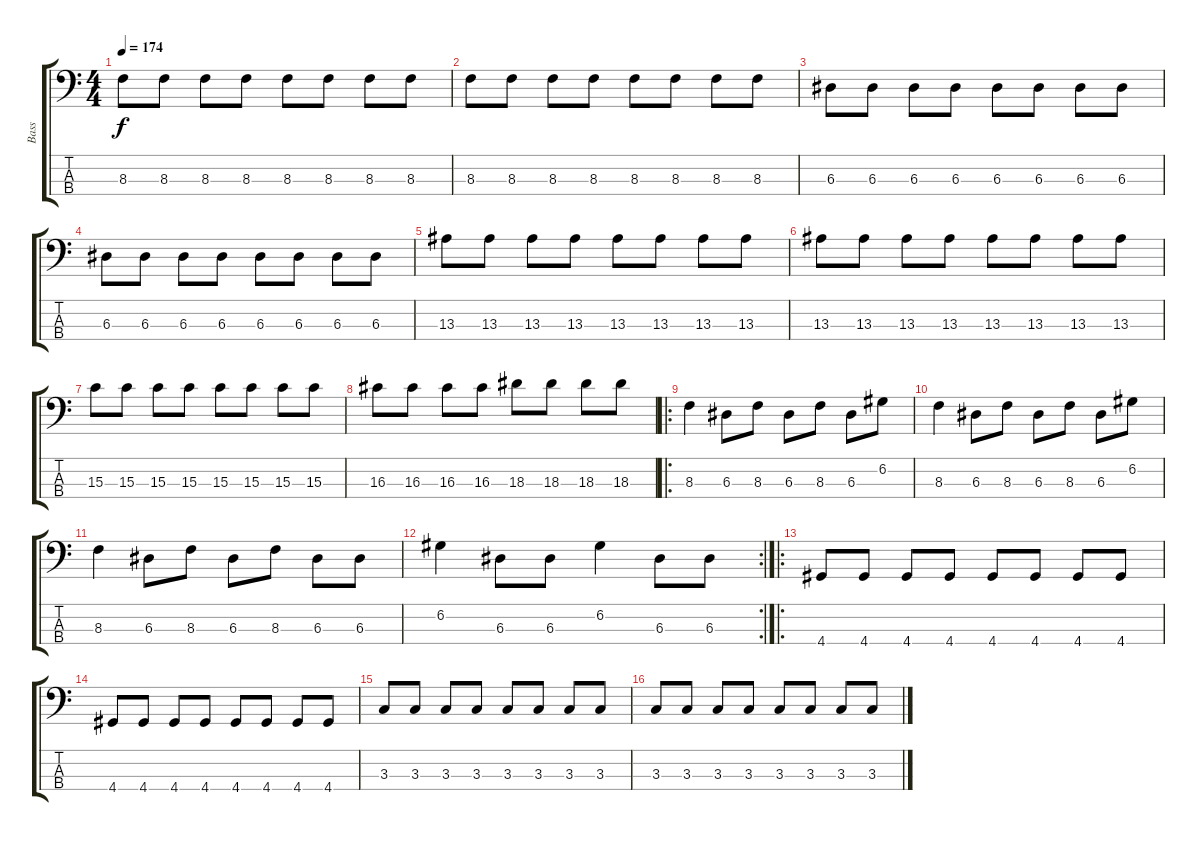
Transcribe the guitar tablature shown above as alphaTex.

\track ("Bass" "Bass") {instrument electricbassfinger}
\staff {score tabs}
\tuning (G2 D2 A1 E1) {hide}
\ts (4 4)
\tempo 174
\clef f4
\ks c
8.3.8{dy f} 8.3.8 8.3.8 8.3.8 8.3.8 8.3.8 8.3.8 8.3.8 |
8.3.8 8.3.8 8.3.8 8.3.8 8.3.8 8.3.8 8.3.8 8.3.8 |
6.3.8 6.3.8 6.3.8 6.3.8 6.3.8 6.3.8 6.3.8 6.3.8 |
6.3.8 6.3.8 6.3.8 6.3.8 6.3.8 6.3.8 6.3.8 6.3.8 |
13.3.8 13.3.8 13.3.8 13.3.8 13.3.8 13.3.8 13.3.8 13.3.8 |
13.3.8 13.3.8 13.3.8 13.3.8 13.3.8 13.3.8 13.3.8 13.3.8 |
15.3.8 15.3.8 15.3.8 15.3.8 15.3.8 15.3.8 15.3.8 15.3.8 |
16.3.8 16.3.8 16.3.8 16.3.8 18.3.8 18.3.8 18.3.8 18.3.8 |
\ro
8.3.4 6.3.8 8.3.8 6.3.8 8.3.8 6.3.8 6.2.8 |
8.3.4 6.3.8 8.3.8 6.3.8 8.3.8 6.3.8 6.2.8 |
8.3.4 6.3.8 8.3.8 6.3.8 8.3.8 6.3.8 6.3.8 |
\rc 2
6.2.4 6.3.8 6.3.8 6.2.4 6.3.8 6.3.8 |
\ro
4.4.8 4.4.8 4.4.8 4.4.8 4.4.8 4.4.8 4.4.8 4.4.8 |
4.4.8 4.4.8 4.4.8 4.4.8 4.4.8 4.4.8 4.4.8 4.4.8 |
3.3.8 3.3.8 3.3.8 3.3.8 3.3.8 3.3.8 3.3.8 3.3.8 |
3.3.8 3.3.8 3.3.8 3.3.8 3.3.8 3.3.8 3.3.8 3.3.8
